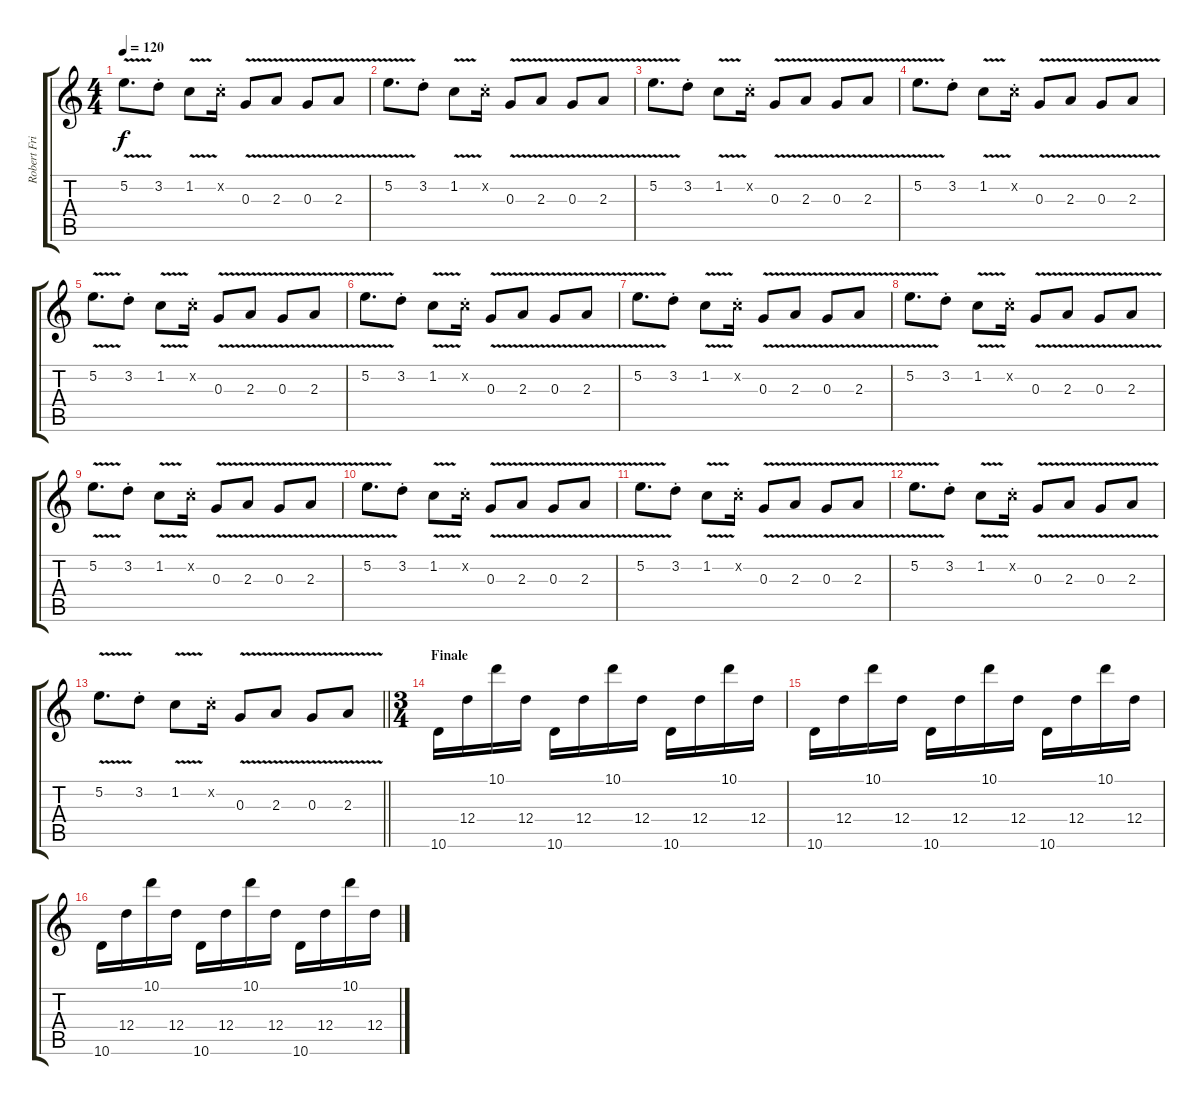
\track ("Robert Fripp (Guitar)" "Robert Fri") {instrument electricguitarjazz}
\staff {score tabs}
\tuning (E4 B3 G3 D3 A2 E2) {hide}
\ts (4 4)
\tempo 120
\clef g2
\ks c
5.2{v}.8{d dy f} 3.2{st}.8 1.2{v}.8 1.2{st x}.16 0.3{v}.8 2.3{v}.8 0.3{v}.8 2.3{v}.8 |
5.2{v}.8{d} 3.2{st}.8 1.2{v}.8 1.2{st x}.16 0.3{v}.8 2.3{v}.8 0.3{v}.8 2.3{v}.8 |
5.2{v}.8{d} 3.2{st}.8 1.2{v}.8 1.2{st x}.16 0.3{v}.8 2.3{v}.8 0.3{v}.8 2.3{v}.8 |
5.2{v}.8{d} 3.2{st}.8 1.2{v}.8 1.2{st x}.16 0.3{v}.8 2.3{v}.8 0.3{v}.8 2.3{v}.8 |
5.2{v}.8{d} 3.2{st}.8 1.2{v}.8 1.2{st x}.16 0.3{v}.8 2.3{v}.8 0.3{v}.8 2.3{v}.8 |
5.2{v}.8{d} 3.2{st}.8 1.2{v}.8 1.2{st x}.16 0.3{v}.8 2.3{v}.8 0.3{v}.8 2.3{v}.8 |
5.2{v}.8{d} 3.2{st}.8 1.2{v}.8 1.2{st x}.16 0.3{v}.8 2.3{v}.8 0.3{v}.8 2.3{v}.8 |
5.2{v}.8{d} 3.2{st}.8 1.2{v}.8 1.2{st x}.16 0.3{v}.8 2.3{v}.8 0.3{v}.8 2.3{v}.8 |
5.2{v}.8{d} 3.2{st}.8 1.2{v}.8 1.2{st x}.16 0.3{v}.8 2.3{v}.8 0.3{v}.8 2.3{v}.8 |
5.2{v}.8{d} 3.2{st}.8 1.2{v}.8 1.2{st x}.16 0.3{v}.8 2.3{v}.8 0.3{v}.8 2.3{v}.8 |
5.2{v}.8{d} 3.2{st}.8 1.2{v}.8 1.2{st x}.16 0.3{v}.8 2.3{v}.8 0.3{v}.8 2.3{v}.8 |
5.2{v}.8{d} 3.2{st}.8 1.2{v}.8 1.2{st x}.16 0.3{v}.8 2.3{v}.8 0.3{v}.8 2.3{v}.8 |
\barLineRight lightlight
5.2{v}.8{d} 3.2{st}.8 1.2{v}.8 1.2{st x}.16 0.3{v}.8 2.3{v}.8 0.3{v}.8 2.3{v}.8 |
\ts (3 4)
\section ("" "Finale")
10.6.16{volume 9 instrument electricguitarjazz} 12.4.16 10.1.16 12.4.16 10.6.16 12.4.16 10.1.16 12.4.16 10.6.16 12.4.16 10.1.16 12.4.16 |
10.6.16 12.4.16 10.1.16 12.4.16 10.6.16 12.4.16 10.1.16 12.4.16 10.6.16 12.4.16 10.1.16 12.4.16 |
10.6.16 12.4.16 10.1.16 12.4.16 10.6.16 12.4.16 10.1.16 12.4.16 10.6.16 12.4.16 10.1.16 12.4.16
